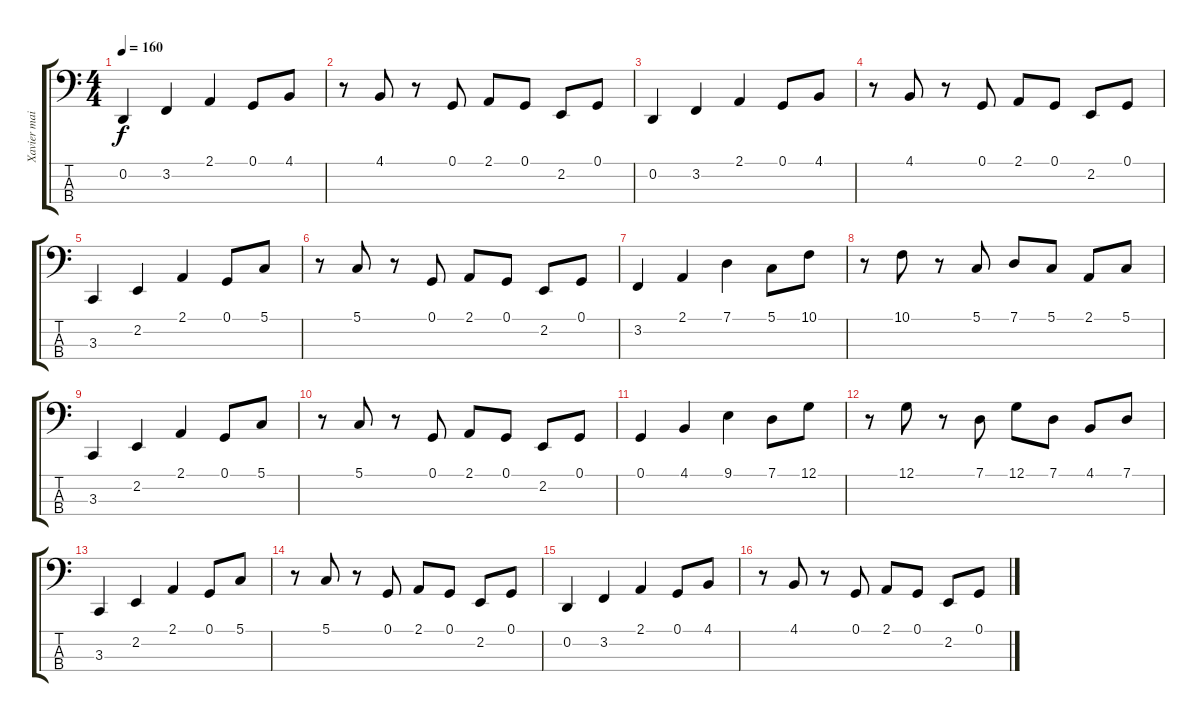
\track ("Xavier main gauche" "Xavier mai") {instrument acousticgrandpiano}
\staff {score tabs}
\tuning (G2 D2 A1 E1) {hide}
\ts (4 4)
\tempo 160
\clef f4
\ks c
0.2.4{dy f} 3.2.4 2.1.4 0.1.8 4.1.8 |
r.8 4.1.8 r.8 0.1.8 2.1.8 0.1.8 2.2.8 0.1.8 |
0.2.4 3.2.4 2.1.4 0.1.8 4.1.8 |
r.8 4.1.8 r.8 0.1.8 2.1.8 0.1.8 2.2.8 0.1.8 |
3.3.4 2.2.4 2.1.4 0.1.8 5.1.8 |
r.8 5.1.8 r.8 0.1.8 2.1.8 0.1.8 2.2.8 0.1.8 |
3.2.4 2.1.4 7.1.4 5.1.8 10.1.8 |
r.8 10.1.8 r.8 5.1.8 7.1.8 5.1.8 2.1.8 5.1.8 |
3.3.4 2.2.4 2.1.4 0.1.8 5.1.8 |
r.8 5.1.8 r.8 0.1.8 2.1.8 0.1.8 2.2.8 0.1.8 |
0.1.4 4.1.4 9.1.4 7.1.8 12.1.8 |
r.8 12.1.8 r.8 7.1.8 12.1.8 7.1.8 4.1.8 7.1.8 |
3.3.4 2.2.4 2.1.4 0.1.8 5.1.8 |
r.8 5.1.8 r.8 0.1.8 2.1.8 0.1.8 2.2.8 0.1.8 |
0.2.4 3.2.4 2.1.4 0.1.8 4.1.8 |
r.8 4.1.8 r.8 0.1.8 2.1.8 0.1.8 2.2.8 0.1.8
